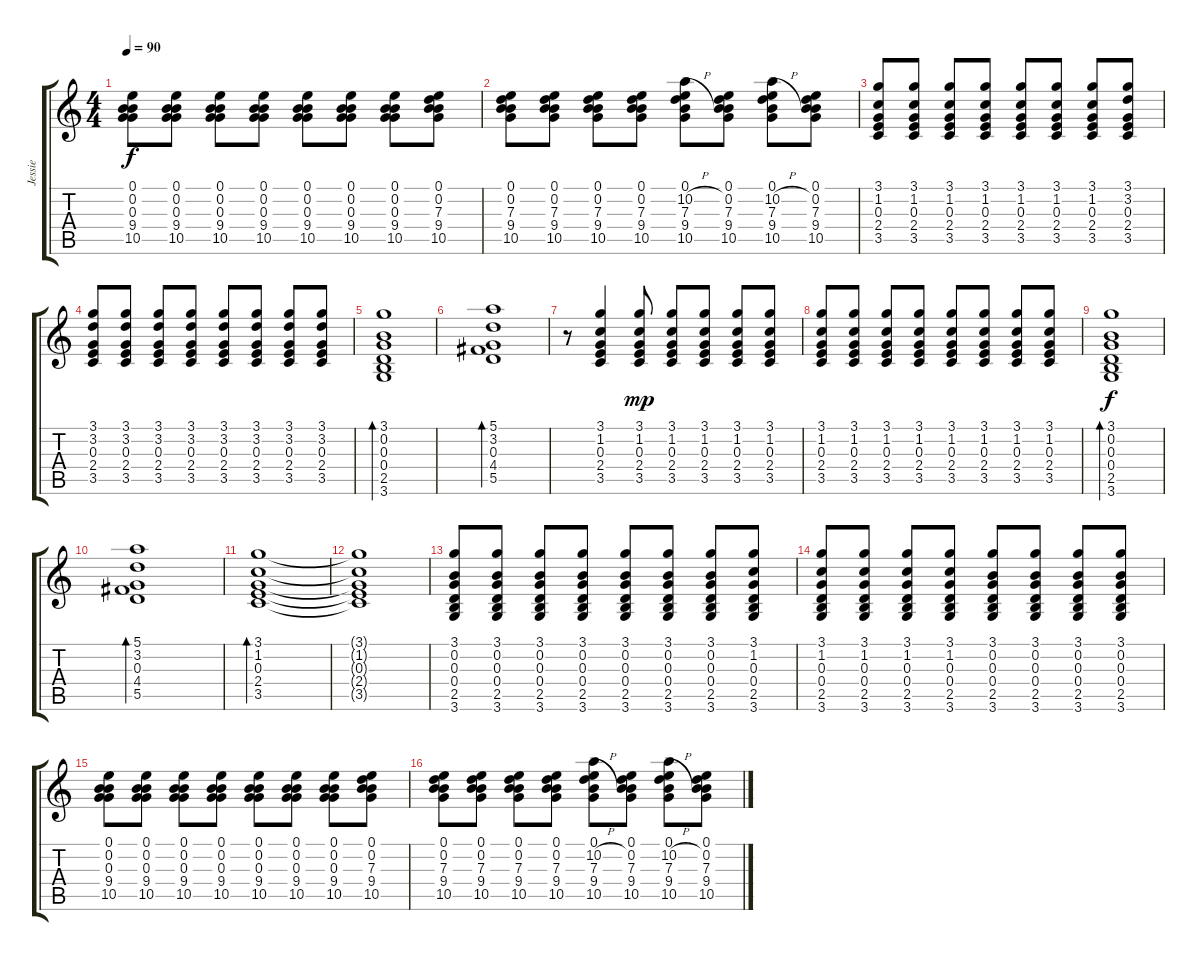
\track ("Jessie" "Jessie") {instrument acousticguitarsteel}
\staff {score tabs}
\tuning (E4 B3 G3 D3 A2 E2) {hide}
\ts (4 4)
\tempo 90
\clef g2
\ks c
(0.1 0.2 0.3 9.4 10.5).8{dy f} (0.1 0.2 0.3 9.4 10.5).8 (0.1 0.2 0.3 9.4 10.5).8 (0.1 0.2 0.3 9.4 10.5).8 (0.1 0.2 0.3 9.4 10.5).8 (0.1 0.2 0.3 9.4 10.5).8 (0.1 0.2 0.3 9.4 10.5).8 (0.1 0.2 7.3 9.4 10.5).8 |
(0.1 0.2 7.3 9.4 10.5).8 (0.1 0.2 7.3 9.4 10.5).8 (0.1 0.2 7.3 9.4 10.5).8 (0.1 0.2 7.3 9.4 10.5).8 (0.1 10.2{h} 7.3 9.4 10.5).8 (0.1 0.2 7.3 9.4 10.5).8 (0.1 10.2{h} 7.3 9.4 10.5).8 (0.1 0.2 7.3 9.4 10.5).8 |
(3.1 1.2 0.3 2.4 3.5).8 (3.1 1.2 0.3 2.4 3.5).8 (3.1 1.2 0.3 2.4 3.5).8 (3.1 1.2 0.3 2.4 3.5).8 (3.1 1.2 0.3 2.4 3.5).8 (3.1 1.2 0.3 2.4 3.5).8 (3.1 1.2 0.3 2.4 3.5).8 (3.1 3.2 0.3 2.4 3.5).8 |
(3.1 3.2 0.3 2.4 3.5).8 (3.1 3.2 0.3 2.4 3.5).8 (3.1 3.2 0.3 2.4 3.5).8 (3.1 3.2 0.3 2.4 3.5).8 (3.1 3.2 0.3 2.4 3.5).8 (3.1 3.2 0.3 2.4 3.5).8 (3.1 3.2 0.3 2.4 3.5).8 (3.1 3.2 0.3 2.4 3.5).8 |
(3.1 0.2 0.3 0.4 2.5 3.6).1{bd 240} |
(5.1 3.2 0.3 4.4 5.5).1{bd 240} |
r.8 (3.1 1.2 0.3 2.4 3.5).4 (3.1 1.2 0.3 2.4 3.5).8{dy mp} (3.1 1.2 0.3 2.4 3.5).8 (3.1 1.2 0.3 2.4 3.5).8 (3.1 1.2 0.3 2.4 3.5).8 (3.1 1.2 0.3 2.4 3.5).8 |
(3.1 1.2 0.3 2.4 3.5).8 (3.1 1.2 0.3 2.4 3.5).8 (3.1 1.2 0.3 2.4 3.5).8 (3.1 1.2 0.3 2.4 3.5).8 (3.1 1.2 0.3 2.4 3.5).8 (3.1 1.2 0.3 2.4 3.5).8 (3.1 1.2 0.3 2.4 3.5).8 (3.1 1.2 0.3 2.4 3.5).8 |
(3.1 0.2 0.3 0.4 2.5 3.6).1{bd 240 dy f} |
(5.1 3.2 0.3 4.4 5.5).1{bd 240} |
(3.1 1.2 0.3 2.4 3.5).1{bd 240} |
(3.1{t} 1.2{t} 0.3{t} 2.4{t} 3.5{t}).1 |
(3.1 0.2 0.3 0.4 2.5 3.6).8 (3.1 0.2 0.3 0.4 2.5 3.6).8 (3.1 0.2 0.3 0.4 2.5 3.6).8 (3.1 0.2 0.3 0.4 2.5 3.6).8 (3.1 0.2 0.3 0.4 2.5 3.6).8 (3.1 0.2 0.3 0.4 2.5 3.6).8 (3.1 0.2 0.3 0.4 2.5 3.6).8 (3.1 1.2 0.3 0.4 2.5 3.6).8 |
(3.1 1.2 0.3 0.4 2.5 3.6).8 (3.1 1.2 0.3 0.4 2.5 3.6).8 (3.1 1.2 0.3 0.4 2.5 3.6).8 (3.1 1.2 0.3 0.4 2.5 3.6).8 (3.1 0.2 0.3 0.4 2.5 3.6).8 (3.1 0.2 0.3 0.4 2.5 3.6).8 (3.1 0.2 0.3 0.4 2.5 3.6).8 (3.1 0.2 0.3 0.4 2.5 3.6).8 |
(0.1 0.2 0.3 9.4 10.5).8 (0.1 0.2 0.3 9.4 10.5).8 (0.1 0.2 0.3 9.4 10.5).8 (0.1 0.2 0.3 9.4 10.5).8 (0.1 0.2 0.3 9.4 10.5).8 (0.1 0.2 0.3 9.4 10.5).8 (0.1 0.2 0.3 9.4 10.5).8 (0.1 0.2 7.3 9.4 10.5).8 |
(0.1 0.2 7.3 9.4 10.5).8 (0.1 0.2 7.3 9.4 10.5).8 (0.1 0.2 7.3 9.4 10.5).8 (0.1 0.2 7.3 9.4 10.5).8 (0.1 10.2{h} 7.3 9.4 10.5).8 (0.1 0.2 7.3 9.4 10.5).8 (0.1 10.2{h} 7.3 9.4 10.5).8 (0.1 0.2 7.3 9.4 10.5).8
